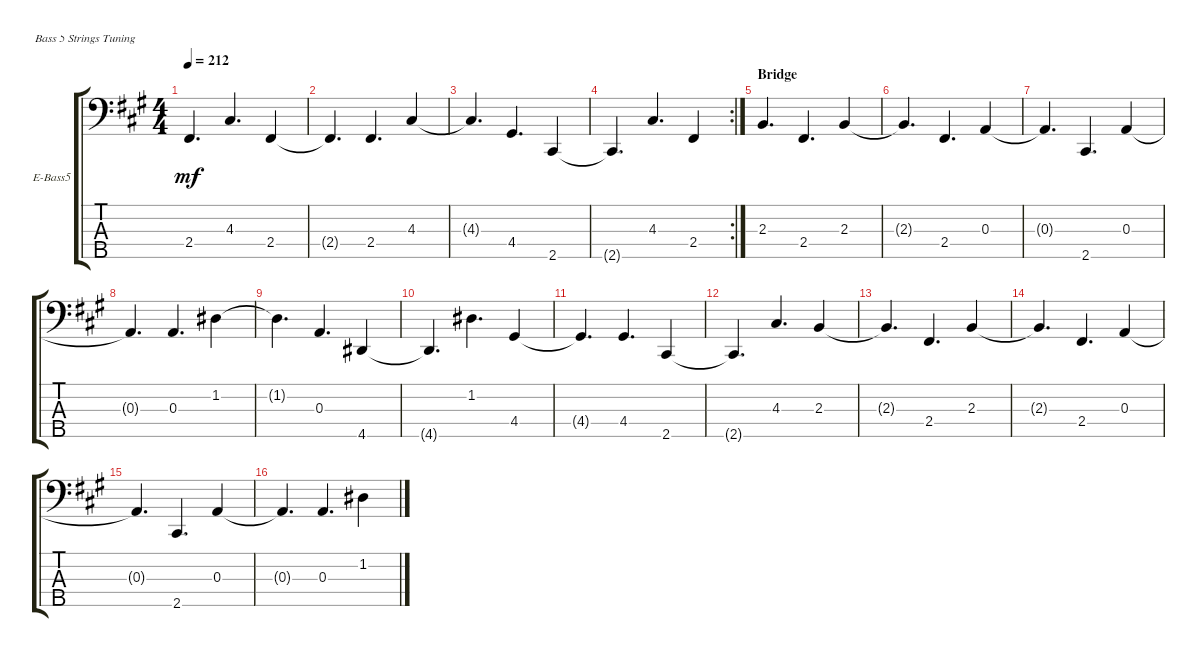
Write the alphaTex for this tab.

\defaultSystemsLayout 4
\bracketExtendMode groupsimilarinstruments
\firstSystemTrackNameOrientation horizontal
\otherSystemsTrackNameOrientation horizontal
\track ("Electric Bass" "E-Bass5") {instrument electricbassfinger}
\staff {score tabs}
\tuning (G2 D2 A1 E1 B0)
\ts (4 4)
\tempo 212
\clef f4
\ks f#minor
2.4{t}.4{d dy mf} 4.3.4{d} 2.4.4 |
2.4{t}.4{d} 2.4.4{d} 4.3.4 |
4.3{t}.4{d} 4.4.4{d} 2.5.4 |
\rc 2
2.5{t}.4{d} 4.3.4{d} 2.4.4 |
\section ("" "Bridge")
2.3.4{d} 2.4.4{d} 2.3.4 |
2.3{t}.4{d} 2.4.4{d} 0.3.4 |
0.3{t}.4{d} 2.5.4{d} 0.3.4 |
0.3{t}.4{d} 0.3.4{d} 1.2.4 |
1.2{t}.4{d} 0.3.4{d} 4.5.4 |
4.5{t}.4{d} 1.2.4{d} 4.4.4 |
4.4{t}.4{d} 4.4.4{d} 2.5.4 |
2.5{t}.4{d} 4.3.4{d} 2.3.4 |
2.3{t}.4{d} 2.4.4{d} 2.3.4 |
2.3{t}.4{d} 2.4.4{d} 0.3.4 |
0.3{t}.4{d} 2.5.4{d} 0.3.4 |
0.3{t}.4{d} 0.3.4{d} 1.2.4
